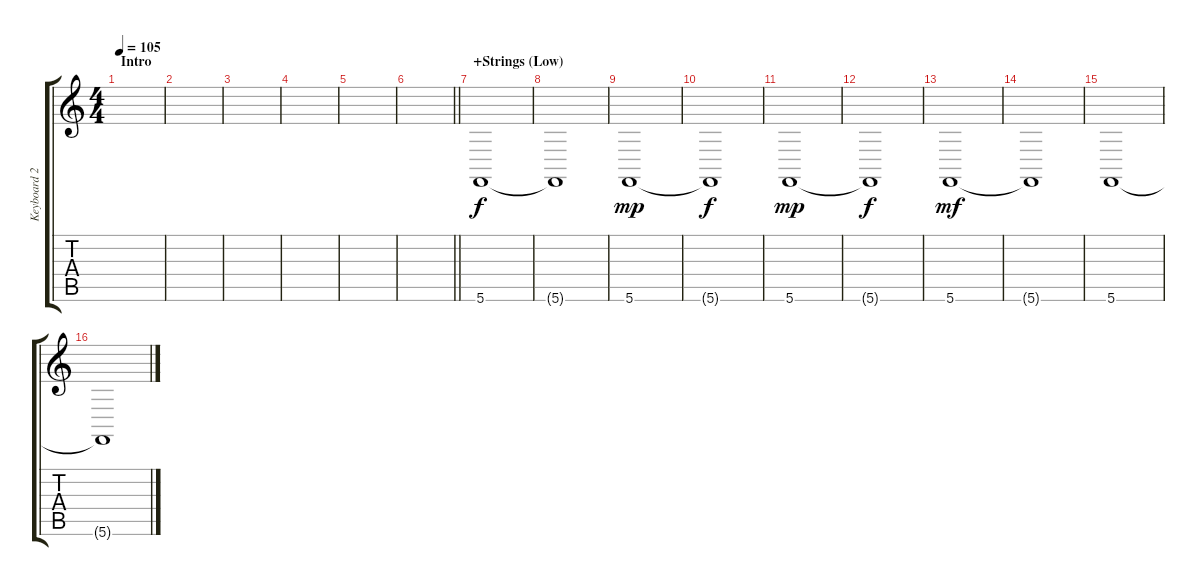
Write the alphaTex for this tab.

\track ("Keyboard 2" "Keyboard 2") {instrument frenchhorn}
\staff {score tabs}
\tuning (Eb4 Bb3 Gb3 Db3 Ab2 C2) {hide}
\ts (4 4)
\section ("" "Intro")
\tempo 105
\clef g2
\ks c
|
|
|
|
|
\barLineRight lightlight
|
\section ("" "+Strings (Low)")
5.6.1 |
5.6{t}.1{dy f} |
5.6.1{dy mp} |
5.6{t}.1{dy f} |
5.6.1{dy mp} |
5.6{t}.1{dy f} |
5.6.1{dy mf} |
5.6{t}.1 |
5.6.1 |
5.6{t}.1
